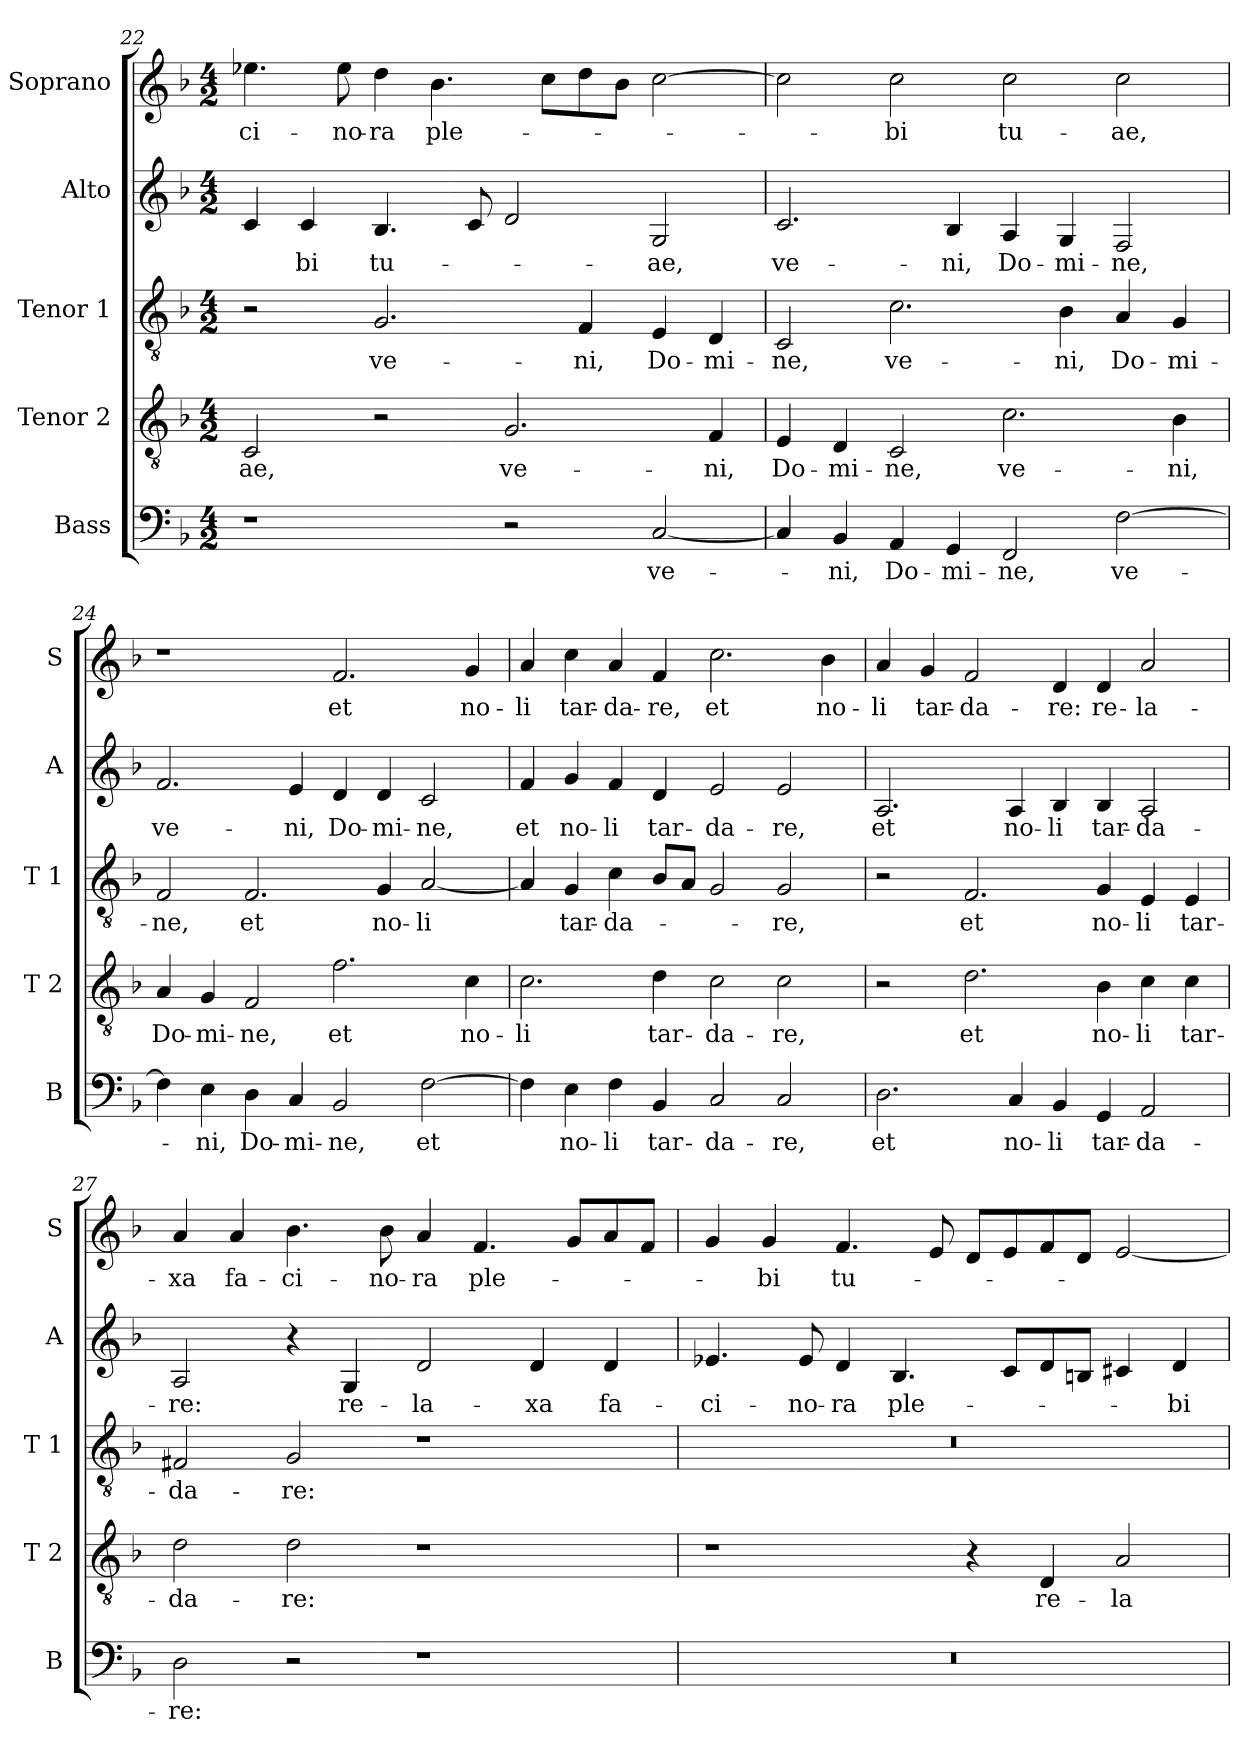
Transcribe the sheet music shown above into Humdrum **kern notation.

**kern	**text	**kern	**text	**kern	**text	**kern	**text	**kern	**text
*part5	*part5	*part4	*part4	*part3	*part3	*part2	*part2	*part1	*part1
*staff5	*staff5	*staff4	*staff4	*staff3	*staff3	*staff2	*staff2	*staff1	*staff1
*I"Bass	*	*I"Tenor 2	*	*I"Tenor 1	*	*I"Alto	*	*I"Soprano	*
*I'B	*	*I'T 2	*	*I'T 1	*	*I'A	*	*I'S	*
*clefF4	*	*clefGv2	*	*clefGv2	*	*clefG2	*	*clefG2	*
*k[b-]	*	*k[b-]	*	*k[b-]	*	*k[b-]	*	*k[b-]	*
*F:	*	*F:	*	*F:	*	*F:	*	*F:	*
*M4/2	*	*M4/2	*	*M4/2	*	*M4/2	*	*M4/2	*
=22	=22	=22	=22	=22	=22	=22	=22	=22	=22
!	!	!	!LO:LY:b	!	!	!	!	!	!LO:LY:b
1r	.	2C/	-ae,	2r	.	4c/	.	4.ee-X\	-ci-
!	!	!	!	!	!	!	!LO:LY:b	!	!
.	.	.	.	.	.	4c/	-bi	.	.
!	!	!	!	!	!	!	!	!	!LO:LY:b
.	.	.	.	.	.	.	.	8ee-\	-no-
!	!	!	!	!	!LO:LY:b	!	!LO:LY:b	!	!LO:LY:b
.	.	2r	.	2.G/	ve-	4.B-/	tu-	4dd\	-ra
!	!	!	!	!	!	!	!	!	!LO:LY:b
.	.	.	.	.	.	.	.	4.b-\	ple-
.	.	.	.	.	.	8c/	.	.	.
!	!	!	!LO:LY:b	!	!	!	!	!	!
2r	.	2.G/	ve-	.	.	2d/	.	.	.
.	.	.	.	.	.	.	.	8cc\L	.
!	!	!	!	!	!LO:LY:b	!	!	!	!
.	.	.	.	4F/	-ni,	.	.	8dd\	.
.	.	.	.	.	.	.	.	8b-\J	.
!	!LO:LY:b	!	!	!	!LO:LY:b	!	!LO:LY:b	!	!
[2C/	ve-	.	.	4E/	Do-	2G/	-ae,	[2cc\	.
!	!	!	!LO:LY:b	!	!LO:LY:b	!	!	!	!
.	.	4F/	-ni,	4D/	-mi-	.	.	.	.
=23	=23	=23	=23	=23	=23	=23	=23	=23	=23
!	!	!	!LO:LY:b	!	!LO:LY:b	!	!LO:LY:b	!	!
4C/]	.	4E/	Do-	2C/	-ne,	2.c/	ve-	2cc\]	.
!	!LO:LY:b	!	!LO:LY:b	!	!	!	!	!	!
4BB-/	-ni,	4D/	-mi-	.	.	.	.	.	.
!	!LO:LY:b	!	!LO:LY:b	!	!LO:LY:b	!	!	!	!LO:LY:b
4AA/	Do-	2C/	-ne,	2.c\	ve-	.	.	2cc\	-bi
!	!LO:LY:b	!	!	!	!	!	!LO:LY:b	!	!
4GG/	-mi-	.	.	.	.	4B-/	-ni,	.	.
!	!LO:LY:b	!	!LO:LY:b	!	!	!	!LO:LY:b	!	!LO:LY:b
2FF/	-ne,	2.c\	ve-	.	.	4A/	Do-	2cc\	tu-
!	!	!	!	!	!LO:LY:b	!	!LO:LY:b	!	!
.	.	.	.	4B-\	-ni,	4G/	-mi-	.	.
!	!LO:LY:b	!	!	!	!LO:LY:b	!	!LO:LY:b	!	!LO:LY:b
[2F\	ve-	.	.	4A/	Do-	2F/	-ne,	2cc\	-ae,
!	!	!	!LO:LY:b	!	!LO:LY:b	!	!	!	!
.	.	4B-\	-ni,	4G/	-mi-	.	.	.	.
!!LO:PB:g=z
=24	=24	=24	=24	=24	=24	=24	=24	=24	=24
!	!	!	!LO:LY:b	!	!LO:LY:b	!	!LO:LY:b	!	!
4F\]	.	4A/	Do-	2F/	-ne,	2.f/	ve-	1r	.
!	!LO:LY:b	!	!LO:LY:b	!	!	!	!	!	!
4E\	-ni,	4G/	-mi-	.	.	.	.	.	.
!	!LO:LY:b	!	!LO:LY:b	!	!LO:LY:b	!	!	!	!
4D\	Do-	2F/	-ne,	2.F/	et	.	.	.	.
!	!LO:LY:b	!	!	!	!	!	!LO:LY:b	!	!
4C/	-mi-	.	.	.	.	4e/	-ni,	.	.
!	!LO:LY:b	!	!LO:LY:b	!	!	!	!LO:LY:b	!	!LO:LY:b
2BB-/	-ne,	2.f\	et	.	.	4d/	Do-	2.f/	et
!	!	!	!	!	!LO:LY:b	!	!LO:LY:b	!	!
.	.	.	.	4G/	no-	4d/	-mi-	.	.
!	!LO:LY:b	!	!	!	!LO:LY:b	!	!LO:LY:b	!	!
[2F\	et	.	.	[2A/	-li	2c/	-ne,	.	.
!	!	!	!LO:LY:b	!	!	!	!	!	!LO:LY:b
.	.	4c\	no-	.	.	.	.	4g/	no-
=25	=25	=25	=25	=25	=25	=25	=25	=25	=25
!	!	!	!LO:LY:b	!	!	!	!LO:LY:b	!	!LO:LY:b
4F\]	.	2.c\	-li	4A/]	.	4f/	et	4a/	-li
!	!LO:LY:b	!	!	!	!LO:LY:b	!	!LO:LY:b	!	!LO:LY:b
4E\	no-	.	.	4G/	tar-	4g/	no-	4cc\	tar-
!	!LO:LY:b	!	!	!	!LO:LY:b	!	!LO:LY:b	!	!LO:LY:b
4F\	-li	.	.	4c\	-da-	4f/	-li	4a/	-da-
!	!LO:LY:b	!	!LO:LY:b	!	!	!	!LO:LY:b	!	!LO:LY:b
4BB-/	tar-	4d\	tar-	8B-/L	.	4d/	tar-	4f/	-re,
.	.	.	.	8A/J	.	.	.	.	.
!	!LO:LY:b	!	!LO:LY:b	!	!	!	!LO:LY:b	!	!LO:LY:b
2C/	-da-	2c\	-da-	2G/	.	2e/	-da-	2.cc\	et
!	!LO:LY:b	!	!LO:LY:b	!	!LO:LY:b	!	!LO:LY:b	!	!
2C/	-re,	2c\	-re,	2G/	-re,	2e/	-re,	.	.
!	!	!	!	!	!	!	!	!	!LO:LY:b
.	.	.	.	.	.	.	.	4b-\	no-
=26	=26	=26	=26	=26	=26	=26	=26	=26	=26
!	!LO:LY:b	!	!	!	!	!	!LO:LY:b	!	!LO:LY:b
2.D\	et	2r	.	2r	.	2.A/	et	4a/	-li
!	!	!	!	!	!	!	!	!	!LO:LY:b
.	.	.	.	.	.	.	.	4g/	tar-
!	!	!	!LO:LY:b	!	!LO:LY:b	!	!	!	!LO:LY:b
.	.	2.d\	et	2.F/	et	.	.	2f/	-da-
!	!LO:LY:b	!	!	!	!	!	!LO:LY:b	!	!
4C/	no-	.	.	.	.	4A/	no-	.	.
!	!LO:LY:b	!	!	!	!	!	!LO:LY:b	!	!LO:LY:b
4BB-/	-li	.	.	.	.	4B-/	-li	4d/	-re:
!	!LO:LY:b	!	!LO:LY:b	!	!LO:LY:b	!	!LO:LY:b	!	!LO:LY:b
4GG/	tar-	4B-\	no-	4G/	no-	4B-/	tar-	4d/	re-
!	!LO:LY:b	!	!LO:LY:b	!	!LO:LY:b	!	!LO:LY:b	!	!LO:LY:b
2AA/	-da-	4c\	-li	4E/	-li	2A/	-da-	2a/	-la-
!	!	!	!LO:LY:b	!	!LO:LY:b	!	!	!	!
.	.	4c\	tar-	4E/	tar-	.	.	.	.
!!LO:LB:g=z
=27	=27	=27	=27	=27	=27	=27	=27	=27	=27
!	!LO:LY:b	!	!LO:LY:b	!	!LO:LY:b	!	!LO:LY:b	!	!LO:LY:b
2D\	-re:	2d\	-da-	2F#X/	-da-	2A/	-re:	4a/	-xa
!	!	!	!	!	!	!	!	!	!LO:LY:b
.	.	.	.	.	.	.	.	4a/	fa-
!	!	!	!LO:LY:b	!	!LO:LY:b	!	!	!	!LO:LY:b
2r	.	2d\	-re:	2G/	-re:	4r	.	4.b-\	-ci-
!	!	!	!	!	!	!	!LO:LY:b	!	!
.	.	.	.	.	.	4G/	re-	.	.
!	!	!	!	!	!	!	!	!	!LO:LY:b
.	.	.	.	.	.	.	.	8b-\	-no-
!	!	!	!	!	!	!	!LO:LY:b	!	!LO:LY:b
1r	.	1r	.	1r	.	2d/	-la-	4a/	-ra
!	!	!	!	!	!	!	!	!	!LO:LY:b
.	.	.	.	.	.	.	.	4.f/	ple-
!	!	!	!	!	!	!	!LO:LY:b	!	!
.	.	.	.	.	.	4d/	-xa	.	.
.	.	.	.	.	.	.	.	8g/L	.
!	!	!	!	!	!	!	!LO:LY:b	!	!
.	.	.	.	.	.	4d/	fa-	8a/	.
.	.	.	.	.	.	.	.	8f/J	.
=28	=28	=28	=28	=28	=28	=28	=28	=28	=28
!	!	!	!	!	!	!	!LO:LY:b	!	!
0r	.	1r	.	0r	.	4.e-X/	-ci-	4g/	.
!	!	!	!	!	!	!	!	!	!LO:LY:b
.	.	.	.	.	.	.	.	4g/	-bi
!	!	!	!	!	!	!	!LO:LY:b	!	!
.	.	.	.	.	.	8e-/	-no-	.	.
!	!	!	!	!	!	!	!LO:LY:b	!	!LO:LY:b
.	.	.	.	.	.	4d/	-ra	4.f/	tu-
!	!	!	!	!	!	!	!LO:LY:b	!	!
.	.	.	.	.	.	4.B-/	ple-	.	.
.	.	.	.	.	.	.	.	8e/	.
.	.	4r	.	.	.	.	.	8d/L	.
.	.	.	.	.	.	8c/L	.	8e/	.
!	!	!	!LO:LY:b	!	!	!	!	!	!
.	.	4D/	re-	.	.	8d/	.	8f/	.
.	.	.	.	.	.	8Bn/J	.	8d/J	.
!	!	!	!LO:LY:b	!	!	!	!	!	!
.	.	2A/	-la-	.	.	4c#X/	.	[2e/	.
!	!	!	!	!	!	!	!LO:LY:b	!	!
.	.	.	.	.	.	4d/	-bi	.	.
=	=	=	=	=	=	=	=	=	=
*-	*-	*-	*-	*-	*-	*-	*-	*-	*-
